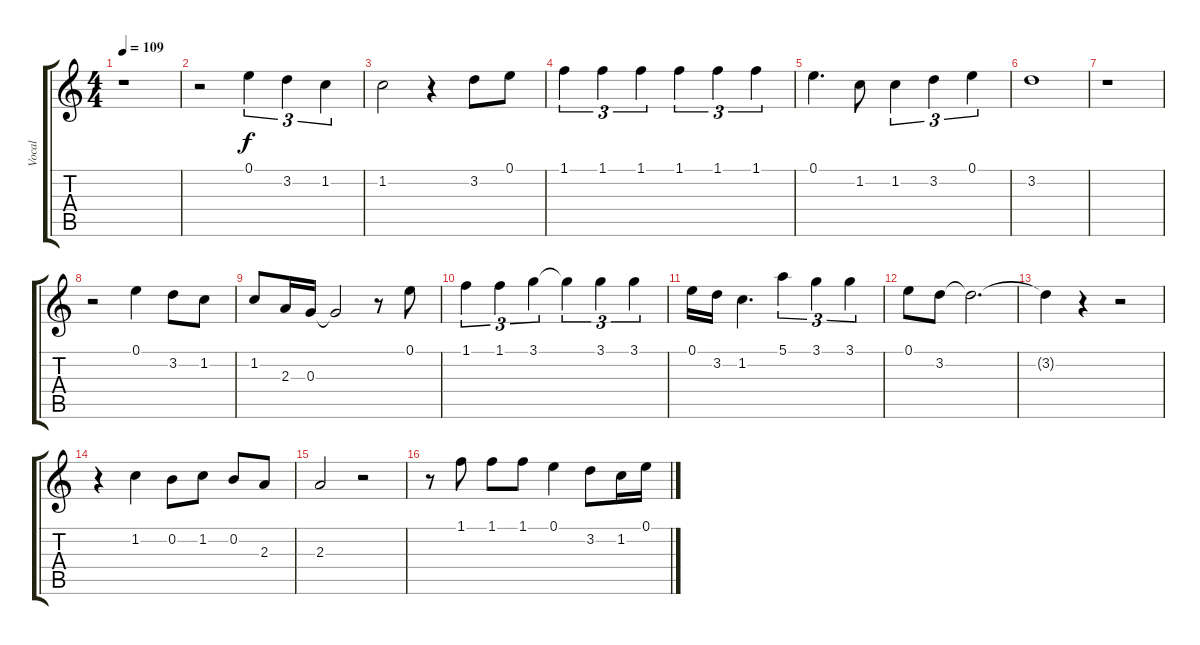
\track ("Vocal" "Vocal") {instrument lead6voice}
\staff {score tabs}
\tuning (E5 B4 G4 D4 A3 E3) {hide}
\ts (4 4)
\tempo 109
\clef g2
\ks c
r.1{dy f} |
r.2 0.1.4{tu (3 2)} 3.2.4{tu (3 2)} 1.2.4{tu (3 2)} |
1.2.2 r.4 3.2.8 0.1.8 |
1.1.4{tu (3 2)} 1.1.4{tu (3 2)} 1.1.4{tu (3 2)} 1.1.4{tu (3 2)} 1.1.4{tu (3 2)} 1.1.4{tu (3 2)} |
0.1.4{d} 1.2.8 1.2.4{tu (3 2)} 3.2.4{tu (3 2)} 0.1.4{tu (3 2)} |
3.2.1 |
r.1 |
r.2 0.1.4 3.2.8 1.2.8 |
1.2.8 2.3.16 0.3.16 0.3{t}.2 r.8 0.1.8 |
1.1.4{tu (3 2)} 1.1.4{tu (3 2)} 3.1.4{tu (3 2)} 3.1{t}.4{tu (3 2)} 3.1.4{tu (3 2)} 3.1.4{tu (3 2)} |
0.1.16 3.2.16 1.2.4{d} 5.1.4{tu (3 2)} 3.1.4{tu (3 2)} 3.1.4{tu (3 2)} |
0.1.8 3.2.8 3.2{t}.2{d} |
3.2{t}.4 r.4 r.2 |
r.4 1.2.4 0.2.8 1.2.8 0.2.8 2.3.8 |
2.3.2 r.2 |
r.8 1.1.8 1.1.8 1.1.8 0.1.4 3.2.8 1.2.16 0.1.16
